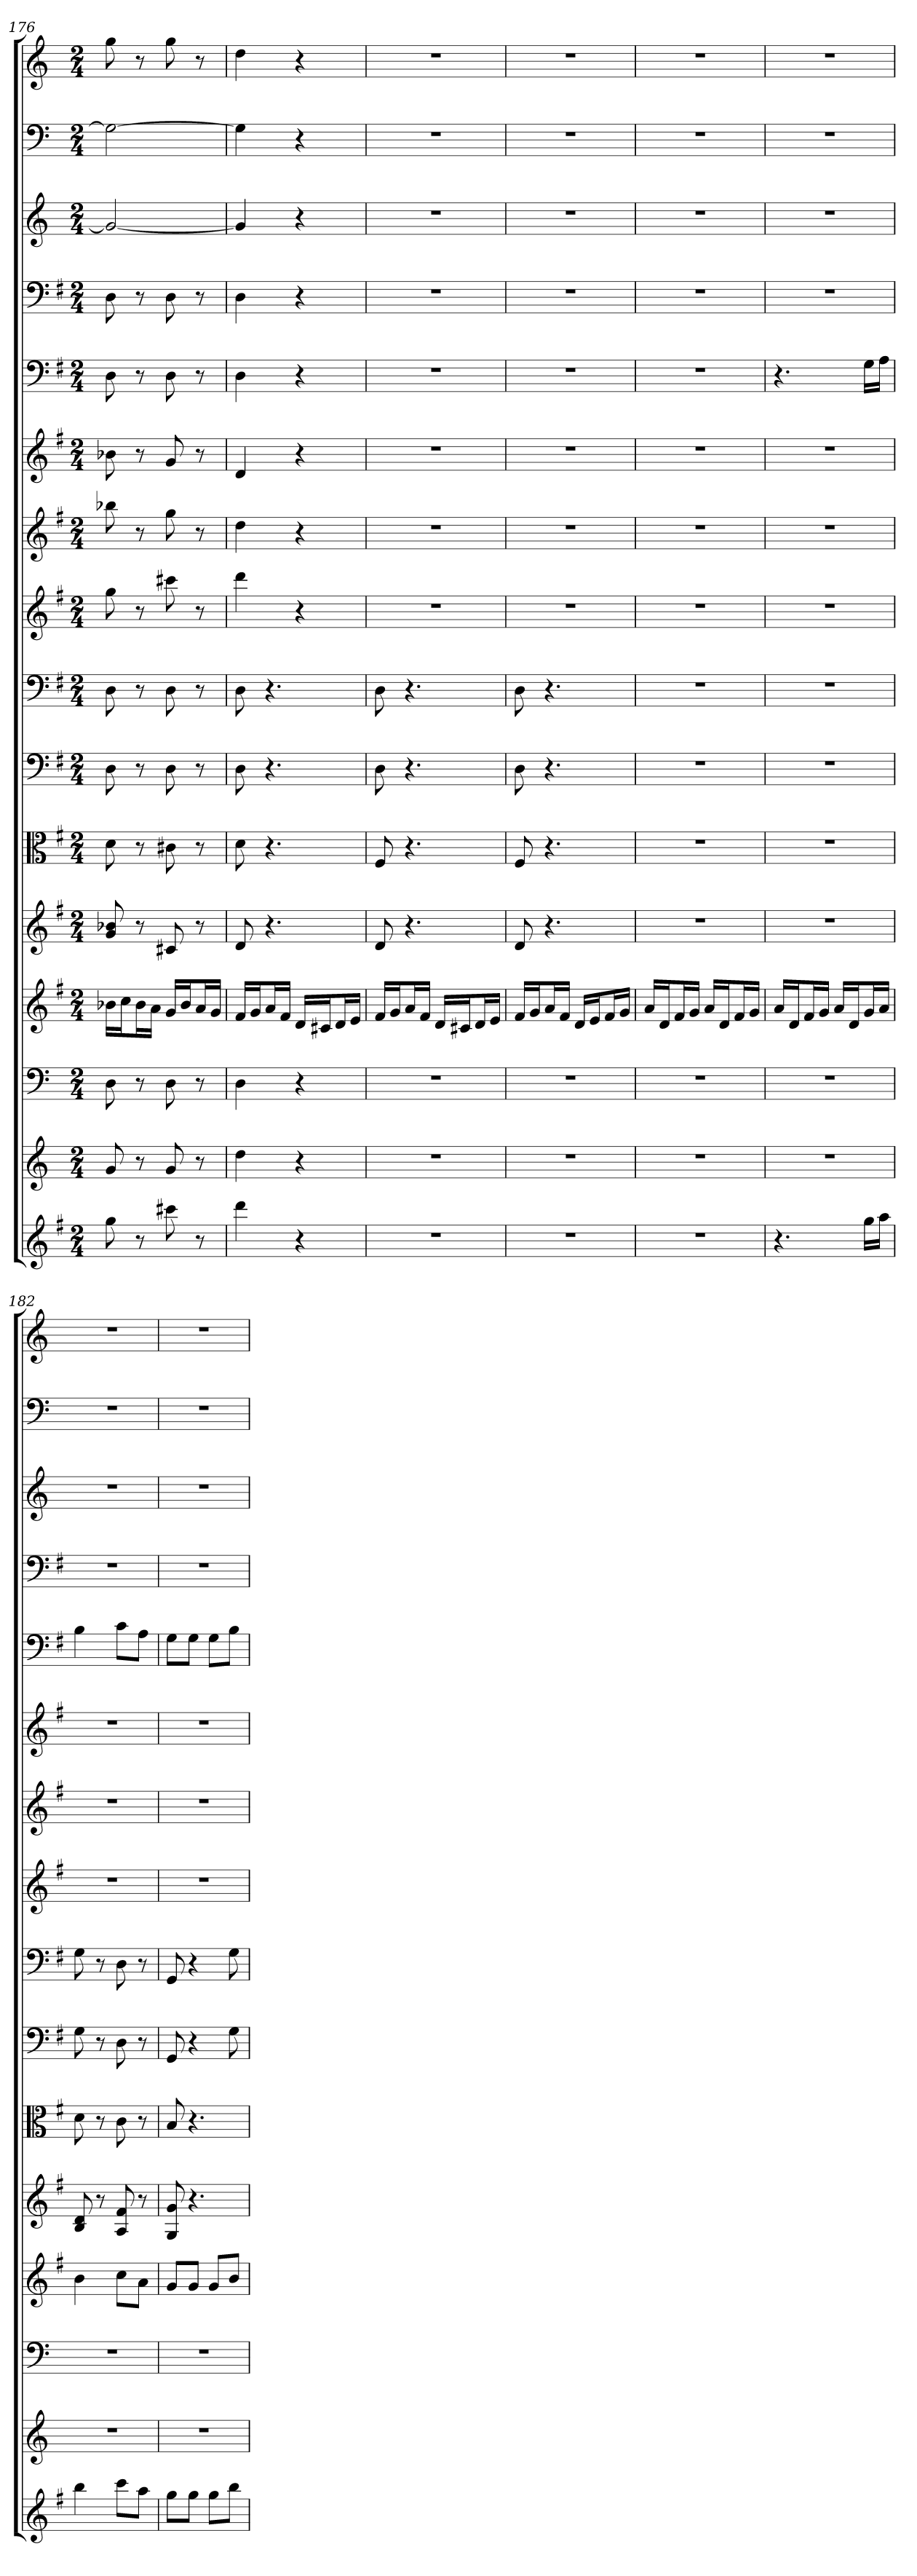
**kern	**kern	**kern	**kern	**kern	**kern	**kern	**kern	**kern	**kern	**kern	**kern	**kern	**kern	**kern	**kern
*part16	*part15	*part14	*part13	*part12	*part11	*part10	*part9	*part8	*part7	*part6	*part5	*part4	*part3	*part2	*part1
*staff16	*staff15	*staff14	*staff13	*staff12	*staff11	*staff10	*staff9	*staff8	*staff7	*staff6	*staff5	*staff4	*staff3	*staff2	*staff1
*	*	*clefF4	*	*	*clefC3	*clefF4	*clefF4	*	*	*	*clefF4	*clefF4	*	*	*
*k[f#]	*k[]	*k[]	*k[f#]	*k[f#]	*k[f#]	*k[f#]	*k[f#]	*k[f#]	*k[f#]	*k[f#]	*k[f#]	*k[f#]	*k[]	*k[]	*k[]
*M2/4	*M2/4	*M2/4	*M2/4	*M2/4	*M2/4	*M2/4	*M2/4	*M2/4	*M2/4	*M2/4	*M2/4	*M2/4	*M2/4	*M2/4	*M2/4
=176	=176	=176	=176	=176	=176	=176	=176	=176	=176	=176	=176	=176	=176	=176	=176
8gg	8g	8D	16b-XLL	8g 8b-X	8d	8D	8D	8gg	8bb-X	8b-X	8D	8D	2g_	2G_	8gg
.	.	.	16ccJ	.	.	.	.	.	.	.	.	.	.	.	.
8r	8r	8r	16b-L	8r	8r	8r	8r	8r	8r	8r	8r	8r	.	.	8r
.	.	.	16aJJ	.	.	.	.	.	.	.	.	.	.	.	.
8ccc#X	8g	8D	16gLL	8c#X	8c#X	8D	8D	8ccc#X	8gg	8g	8D	8D	.	.	8gg
.	.	.	16b-J	.	.	.	.	.	.	.	.	.	.	.	.
8r	8r	8r	16aL	8r	8r	8r	8r	8r	8r	8r	8r	8r	.	.	8r
.	.	.	16gJJ	.	.	.	.	.	.	.	.	.	.	.	.
=177	=177	=177	=177	=177	=177	=177	=177	=177	=177	=177	=177	=177	=177	=177	=177
4ddd	4dd	4D	16f#LL	8d	8d	8D	8D	4ddd	4dd	4d	4D	4D	4g]	4G]	4dd
.	.	.	16gJ	.	.	.	.	.	.	.	.	.	.	.	.
.	.	.	16aL	4.r	4.r	4.r	4.r	.	.	.	.	.	.	.	.
.	.	.	16f#JJ	.	.	.	.	.	.	.	.	.	.	.	.
4r	4r	4r	16dLL	.	.	.	.	4r	4r	4r	4r	4r	4r	4r	4r
.	.	.	16c#XJ	.	.	.	.	.	.	.	.	.	.	.	.
.	.	.	16dL	.	.	.	.	.	.	.	.	.	.	.	.
.	.	.	16eJJ	.	.	.	.	.	.	.	.	.	.	.	.
=178	=178	=178	=178	=178	=178	=178	=178	=178	=178	=178	=178	=178	=178	=178	=178
2r	2r	2r	16f#LL	8d	8F#	8D	8D	2r	2r	2r	2r	2r	2r	2r	2r
.	.	.	16gJ	.	.	.	.	.	.	.	.	.	.	.	.
.	.	.	16aL	4.r	4.r	4.r	4.r	.	.	.	.	.	.	.	.
.	.	.	16f#JJ	.	.	.	.	.	.	.	.	.	.	.	.
.	.	.	16dLL	.	.	.	.	.	.	.	.	.	.	.	.
.	.	.	16c#XJ	.	.	.	.	.	.	.	.	.	.	.	.
.	.	.	16dL	.	.	.	.	.	.	.	.	.	.	.	.
.	.	.	16eJJ	.	.	.	.	.	.	.	.	.	.	.	.
=179	=179	=179	=179	=179	=179	=179	=179	=179	=179	=179	=179	=179	=179	=179	=179
2r	2r	2r	16f#LL	8d	8F#	8D	8D	2r	2r	2r	2r	2r	2r	2r	2r
.	.	.	16gJ	.	.	.	.	.	.	.	.	.	.	.	.
.	.	.	16aL	4.r	4.r	4.r	4.r	.	.	.	.	.	.	.	.
.	.	.	16f#JJ	.	.	.	.	.	.	.	.	.	.	.	.
.	.	.	16dLL	.	.	.	.	.	.	.	.	.	.	.	.
.	.	.	16eJ	.	.	.	.	.	.	.	.	.	.	.	.
.	.	.	16f#L	.	.	.	.	.	.	.	.	.	.	.	.
.	.	.	16gJJ	.	.	.	.	.	.	.	.	.	.	.	.
=180	=180	=180	=180	=180	=180	=180	=180	=180	=180	=180	=180	=180	=180	=180	=180
2r	2r	2r	16aLL	2r	2r	2r	2r	2r	2r	2r	2r	2r	2r	2r	2r
.	.	.	16dJ	.	.	.	.	.	.	.	.	.	.	.	.
.	.	.	16f#L	.	.	.	.	.	.	.	.	.	.	.	.
.	.	.	16gJJ	.	.	.	.	.	.	.	.	.	.	.	.
.	.	.	16aLL	.	.	.	.	.	.	.	.	.	.	.	.
.	.	.	16dJ	.	.	.	.	.	.	.	.	.	.	.	.
.	.	.	16f#L	.	.	.	.	.	.	.	.	.	.	.	.
.	.	.	16gJJ	.	.	.	.	.	.	.	.	.	.	.	.
=181	=181	=181	=181	=181	=181	=181	=181	=181	=181	=181	=181	=181	=181	=181	=181
4.r	2r	2r	16aLL	2r	2r	2r	2r	2r	2r	2r	4.r	2r	2r	2r	2r
.	.	.	16dJ	.	.	.	.	.	.	.	.	.	.	.	.
.	.	.	16f#L	.	.	.	.	.	.	.	.	.	.	.	.
.	.	.	16gJJ	.	.	.	.	.	.	.	.	.	.	.	.
.	.	.	16aLL	.	.	.	.	.	.	.	.	.	.	.	.
.	.	.	16dJ	.	.	.	.	.	.	.	.	.	.	.	.
16ggLL	.	.	16gL	.	.	.	.	.	.	.	16G\LL	.	.	.	.
16aaJJ	.	.	16aJJ	.	.	.	.	.	.	.	16A\JJ	.	.	.	.
=182	=182	=182	=182	=182	=182	=182	=182	=182	=182	=182	=182	=182	=182	=182	=182
4bb	2r	2r	4b	8B 8d	8d	8G	8G	2r	2r	2r	4B	2r	2r	2r	2r
.	.	.	.	8r	8r	8r	8r	.	.	.	.	.	.	.	.
8cccL	.	.	8ccL	8A 8f#	8c	8D	8D	.	.	.	8c\L	.	.	.	.
8aaJ	.	.	8aJ	8r	8r	8r	8r	.	.	.	8A\J	.	.	.	.
=183	=183	=183	=183	=183	=183	=183	=183	=183	=183	=183	=183	=183	=183	=183	=183
8ggL	2r	2r	8gL	8G 8g	8B	8GG	8GG	2r	2r	2r	8G\L	2r	2r	2r	2r
8ggJ	.	.	8gJ	4.r	4.r	4r	4r	.	.	.	8G\J	.	.	.	.
8ggL	.	.	8gL	.	.	.	.	.	.	.	8G\L	.	.	.	.
8bbJ	.	.	8bJ	.	.	8G	8G	.	.	.	8B\J	.	.	.	.
=	=	=	=	=	=	=	=	=	=	=	=	=	=	=	=
*-	*-	*-	*-	*-	*-	*-	*-	*-	*-	*-	*-	*-	*-	*-	*-
